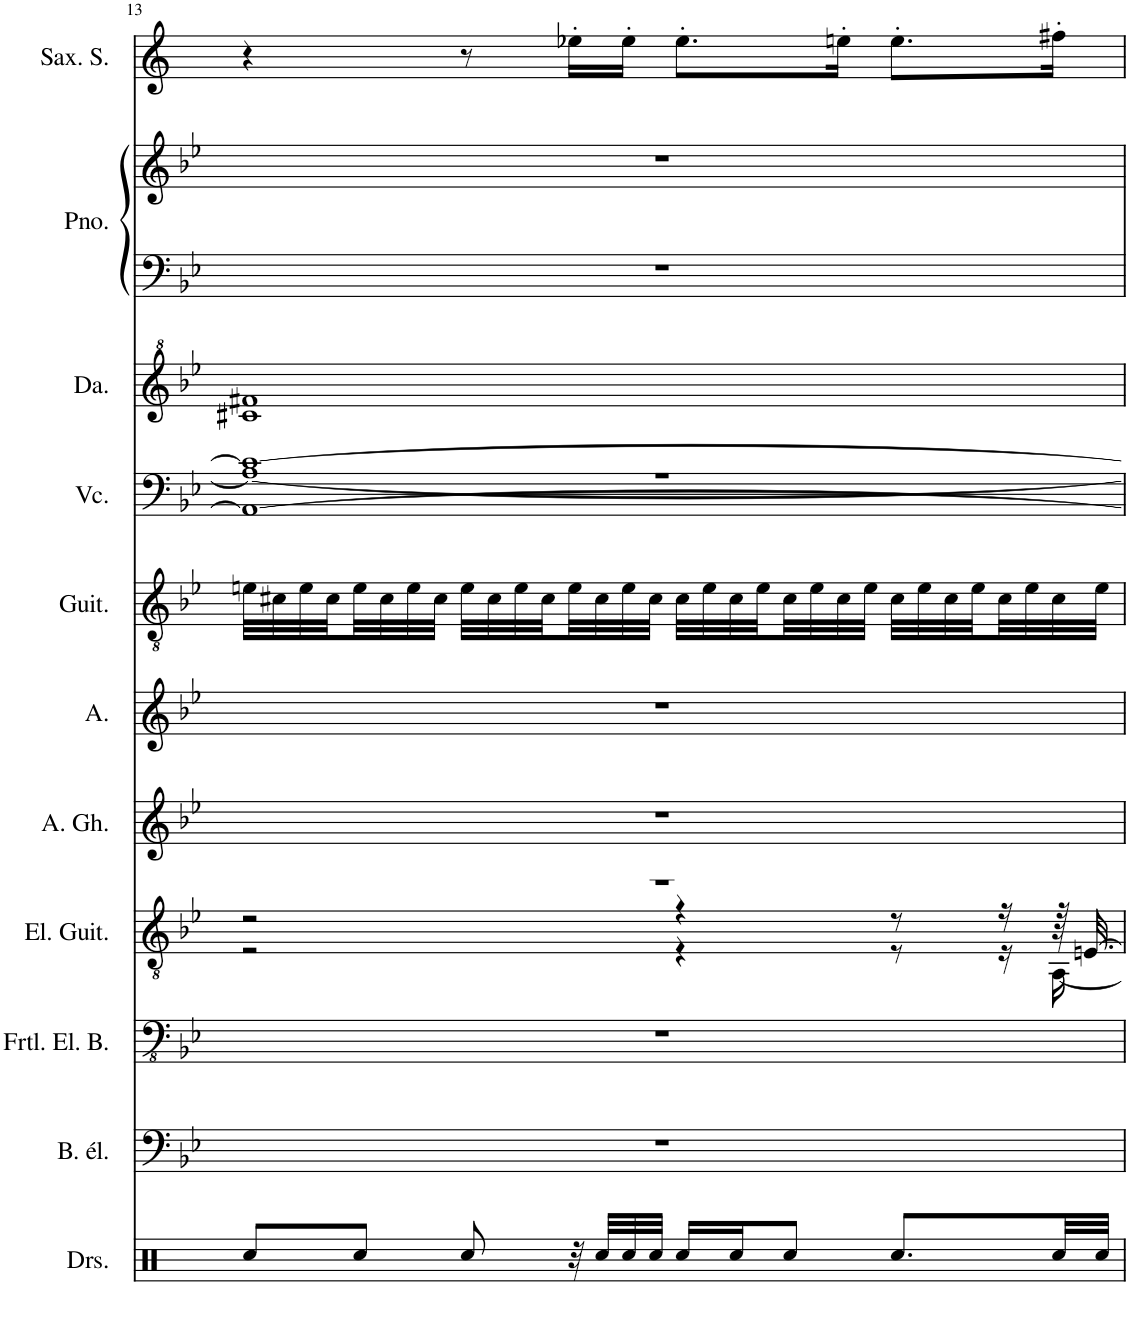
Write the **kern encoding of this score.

**kern	**kern	**kern	**kern	**kern	**kern	**kern	**kern	**kern	**kern	**kern	**kern
*part11	*part10	*part9	*part8	*part7	*part6	*part5	*part4	*part3	*part2	*part2	*part1
*staff12	*staff11	*staff10	*staff9	*staff8	*staff7	*staff6	*staff5	*staff4	*staff3	*staff2	*staff1
*I"Set de batterie	*I"Basse électrique à 5 cordes	*I"Fretless Electric Bass	*I"Electric Guitar	*I"Alto Gemshorn	*I"Chant Alto	*I"Acoustic Guitar	*I"Violoncello	*I"Danso	*I"Piano	*	*I"Saxophone soprano
*	*I'B. él.	*I'Frtl. El. B.	*I'El. Guit.	*I'A. Gh.	*I'A.	*I'Guit.	*I'Vc.	*I'Da.	*I'Pno.	*	*I'Sax. S.
!!LO:PB:g=z
*clefX	*clefF4	*clefFv4	*clefGv2	*clefG2	*clefG2	*clefGv2	*clefF4	*clefG^2	*clefF4	*clefG2	*clefG2
*	*Trd7c12	*	*	*	*	*	*	*	*	*	*Trd1c2
*k[]	*k[b-e-]	*k[b-e-]	*k[b-e-]	*k[b-e-]	*k[b-e-]	*k[b-e-]	*k[b-e-]	*k[b-e-]	*k[b-e-]	*k[b-e-]	*k[]
*M4/4	*M4/4	*M4/4	*M4/4	*M4/4	*M4/4	*M4/4	*M4/4	*M4/4	*M4/4	*M4/4	*M4/4
=13	=13	=13	=13	=13	=13	=13	=13	=13	=13	=13	=13
*	*	*	*^	*	*	*	*^	*	*	*	*
*	*	*	*	*^	*	*	*	*	*^	*	*	*	*
8Rcc/L	1r	1r	1r	2r	2r	1r	1r	32en\LLL	1r	1A_	1AA_ 1c#_	1cc#X 1ff#X	1r	1r	4r
.	.	.	.	.	.	.	.	32c#X\	.	.	.	.	.	.	.
.	.	.	.	.	.	.	.	32e\	.	.	.	.	.	.	.
.	.	.	.	.	.	.	.	32c#\	.	.	.	.	.	.	.
8Rcc/J	.	.	.	.	.	.	.	32e\	.	.	.	.	.	.	.
.	.	.	.	.	.	.	.	32c#\	.	.	.	.	.	.	.
.	.	.	.	.	.	.	.	32e\	.	.	.	.	.	.	.
.	.	.	.	.	.	.	.	32c#\JJJ	.	.	.	.	.	.	.
8Rcc/	.	.	.	.	.	.	.	32e\LLL	.	.	.	.	.	.	8r
.	.	.	.	.	.	.	.	32c#\	.	.	.	.	.	.	.
.	.	.	.	.	.	.	.	32e\	.	.	.	.	.	.	.
.	.	.	.	.	.	.	.	32c#\	.	.	.	.	.	.	.
32r	.	.	.	.	.	.	.	32e\	.	.	.	.	.	.	16ee-X'\LL
32Rcc/LLL	.	.	.	.	.	.	.	32c#\	.	.	.	.	.	.	.
32Rcc/	.	.	.	.	.	.	.	32e\	.	.	.	.	.	.	16ee-'\JJ
32Rcc/JJJ	.	.	.	.	.	.	.	32c#\JJJ	.	.	.	.	.	.	.
16Rcc/LL	.	.	.	4r	4r	.	.	32c#\LLL	.	.	.	.	.	.	8.ee-'\L
.	.	.	.	.	.	.	.	32e\	.	.	.	.	.	.	.
16Rcc/J	.	.	.	.	.	.	.	32c#\	.	.	.	.	.	.	.
.	.	.	.	.	.	.	.	32e\	.	.	.	.	.	.	.
8Rcc/J	.	.	.	.	.	.	.	32c#\	.	.	.	.	.	.	.
.	.	.	.	.	.	.	.	32e\	.	.	.	.	.	.	.
.	.	.	.	.	.	.	.	32c#\	.	.	.	.	.	.	16een'\Jk
.	.	.	.	.	.	.	.	32e\JJJ	.	.	.	.	.	.	.
8.Rcc/L	.	.	.	8r	8r	.	.	32c#\LLL	.	.	.	.	.	.	8.ee'\L
.	.	.	.	.	.	.	.	32e\	.	.	.	.	.	.	.
.	.	.	.	.	.	.	.	32c#\	.	.	.	.	.	.	.
.	.	.	.	.	.	.	.	32e\	.	.	.	.	.	.	.
.	.	.	.	16r	16r	.	.	32c#\	.	.	.	.	.	.	.
.	.	.	.	.	.	.	.	32e\	.	.	.	.	.	.	.
32Rcc/LL	.	.	.	64r	[16AA\	.	.	32c#\	.	.	.	.	.	.	16ff#X'\Jk
.	.	.	.	[32.En/	.	.	.	.	.	.	.	.	.	.	.
32Rcc/JJJ	.	.	.	.	.	.	.	32e\JJJ	.	.	.	.	.	.	.
*	*	*	*v	*v	*v	*	*	*	*v	*v	*v	*	*	*	*
=	=	=	=	=	=	=	=	=	=	=	=
*-	*-	*-	*-	*-	*-	*-	*-	*-	*-	*-	*-
